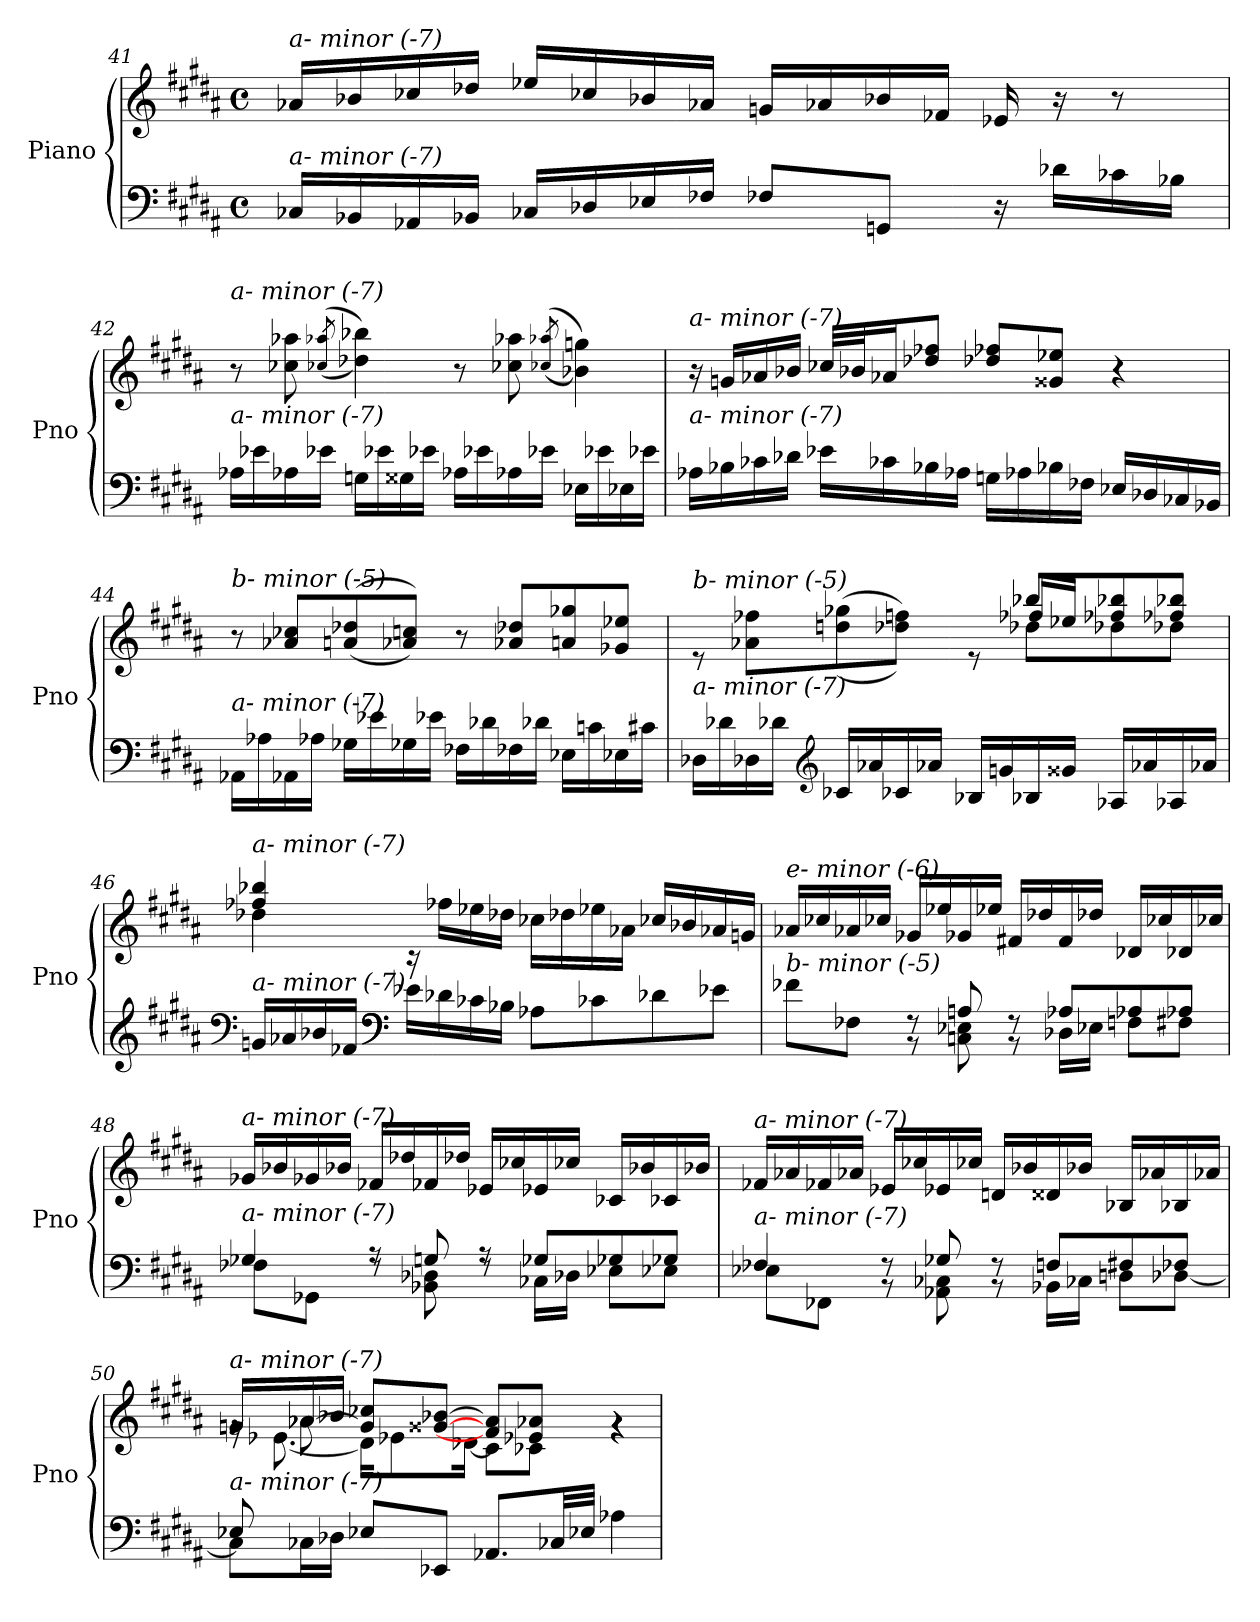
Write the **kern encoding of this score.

**kern	**kern
*part1	*part1
*staff2	*staff1
*I"Piano	*
*I'Pno	*
*clefF4	*clefG2
*k[f#c#g#d#a#]	*k[f#c#g#d#a#]
*M4/4	*M4/4
*met(c)	*met(c)
=41	=41
!	!LO:TX:i:t=a- minor (-7)
!LO:TX:i:t=a- minor (-7)	!
16C-Xi/LL	16a-Xi/LL
16BB-Xi/	16b-Xi/
16AA-Xi/	16cc-Xi/
16BB-Xi/JJ	16dd-Xi/JJ
16C-Xi/LL	16ee-Xi/LL
16D-Xi/	16cc-Xi/
16E-Xi/	16b-Xi/
16F-Xi/JJ	16a-Xi/JJ
8F-Xi/L	16gni/LL
.	16a-Xi/
8GGni/J	16b-Xi/
.	16f-Xi/JJ
16r	16e-Xi/
16d-Xi\LL	16r
16c-Xi\	8r
16B-Xi\JJ	.
=42	=42
!	!LO:TX:i:t=a- minor (-7)
!LO:TX:i:t=a- minor (-7)	!
16A-Xi\LL	8r
16e-Xi\	.
16A-Xi\	8cc-Xi\ 8aa-Xi\
16e-Xi\JJ	.
.	((>8qcc-Xi/ 8qaa-Xi/
16Gni\LL	4dd-Xi\ 4bb-Xi\))
16e-Xi\	.
16G##i\	.
16e-Xi\JJ	.
16A-Xi\LL	8r
16e-Xi\	.
16A-Xi\	8cc-Xi\ 8aa-Xi\
16e-Xi\JJ	.
.	((>8qcc-Xi/ 8qaa-Xi/
16E-Xi\LL	4b-Xi\ 4ggni\))
16e-Xi\	.
16E-Xi\	.
16e-Xi\JJ	.
!!LO:LB:g=z
=43	=43
!	!LO:TX:i:t=a- minor (-7)
!LO:TX:i:t=a- minor (-7)	!
16A-Xi\LL	16r
16B-Xi\	16gni/LL
16c-Xi\	16a-Xi/
16d-Xi\JJ	16b-Xi/JJ
16e-Xi\LL	32cc-Xi/LLL
.	32b-Xi/J
16c-Xi\	16a-Xi/J
16B-Xi\	8dd-Xi/ 8ff-Xi/J
16A-Xi\JJ	.
16Gni\LL	8dd-Xi/ 8ff-Xi/L
16A-Xi\	.
16B-Xi\	8g##i/ 8ee-Xi/J
16F-Xi\JJ	.
16E-Xi/LL	4r
16D-Xi/	.
16C-Xi/	.
16BB-Xi/JJ	.
=44	=44
!	!LO:TX:i:t=b- minor (-5)
!LO:TX:i:t=a- minor (-7)	!
16AA-Xi\LL	8r
16A-Xi\	.
16AA-Xi\	8a-Xi/ 8cc-Xi/L
16A-Xi\JJ	.
16G-Xi\LL	((>8an/ 8dd-Xi/
16e-Xi\	.
16G-Xi\	8a-Xi/ 8ccni/J))
16e-Xi\JJ	.
16F-Xi\LL	8r
16d-Xi\	.
16F-Xi\	8a-Xi/ 8dd-Xi/L
16d-Xi\JJ	.
16E-Xi\LL	8a/ 8gg-Xi/
16cni\	.
16E-Xi\	8g-Xi/ 8ee-Xi/J
16c#i\JJ	.
=45	=45
*^	*^
*	*^	*	*^
!	!	!	!LO:TX:i:t=b- minor (-5)	!	!
!LO:TX:i:t=a- minor (-7)	!	!	!	!	!
2ryy	2ryy	16D-Xi\LL	8re	2ryy	2ryy
.	.	16d-Xi\	.	.	.
.	.	16D-Xi\	8a-Xi\ 8ff-Xi\L	.	.
.	.	16d-Xi\JJ	.	.	.
*clefG2	*	*	*	*	*
.	.	16c-Xi/LL	((>8ddn\ 8gg-Xi\	.	.
.	.	16a-Xi/	.	.	.
.	.	16c-Xi/	8dd-Xi\ 8ffni\J))	.	.
.	.	16a-Xi/JJ	.	.	.
8ryy	8ryy	16B-Xi/LL	8re	8ryy	8ryy
.	.	16gni/	.	.	.
4.ryy	8ryy	16B-Xi/	8bb-Xi/L	8dd-Xi\L	16ff-Xi/LL
.	.	16g##i/JJ	.	.	16ee-Xi/JJ
.	4ryy	16A-Xi/LL	8ff-Xi/ 8bb-Xi/	8dd-Xi\	4ryy
.	.	16a-Xi/	.	.	.
.	.	16A-Xi/	8ff-Xi/ 8bb-Xi/J	8dd-Xi\J	.
.	.	16a-Xi/JJ	.	.	.
*	*	*	*	*v	*v
!!LO:LB:g=z
=46	=46	=46	=46	=46
!	!	!	!LO:TX:i:t=a- minor (-7)	!
!LO:TX:i:t=a- minor (-7)	!	!	!	!
*	*v	*v	*	*
4ryy	16gni/LL	4ff-Xi/ 4bb-Xi/	4dd-Xi\
.	16a-Xi/	.	.
.	16b-Xi/	.	.
.	16f-Xi/JJ	.	.
*clefF4	*	*	*
2.ryy	16e-Xi\LL	16rc	2.ryy
.	16d-Xi\	16ff-Xi\LL	.
.	16c-Xi\	16ee-Xi\	.
.	16B-Xi\JJ	16dd-Xi\JJ	.
.	8A-Xi\L	16cc-Xi\LL	.
.	.	16dd-Xi\	.
.	8c-Xi\	16ee-Xi\	.
.	.	16a-Xi\JJ	.
.	8d-Xi\	16cc-Xi/LL	.
.	.	16b-Xi/	.
.	8e-Xi\J	16a-Xi/	.
.	.	16gni/JJ	.
=47	=47	=47	=47
!	!	!LO:TX:i:t=e- minor (-6)	!
!LO:TX:i:t=b- minor (-5)	!	!	!
8f-Xi\L	4ryy	16a-Xi/LL	4ryy
.	.	16cc-Xi/	.
8F-Xi\J	.	16a-Xi/	.
.	.	16cc-Xi/JJ	.
8rBB	8rF	16g-Xi/LL	2.ryy
.	.	16ee-Xi/	.
8An/	8Cni\ 8E-Xi\	16g-Xi/	.
.	.	16ee-Xi/JJ	.
8rBB	8rF	16f#Xi/LL	.
.	.	16dd-Xi/	.
8A-Xi/L	16D-Xi\LL	16f#i/	.
.	16E-Xi\JJ	16dd-Xi/JJ	.
8A-Xi/	8Fni\L	16d-Xi/LL	.
.	.	16cc-Xi/	.
8A-Xi/J	8F#i\J	16d-Xi/	.
.	.	16cc-Xi/JJ	.
*	*	*v	*v
=48	=48	=48
!	!	!LO:TX:i:t=a- minor (-7)
!LO:TX:i:t=a- minor (-7)	!	!
4G-Xi/	8F-Xi\L	16g-Xi/LL
.	.	16b-Xi/
.	8GG-Xi\J	16g-Xi/
.	.	16b-Xi/JJ
8r	8rF	16f-Xi/LL
.	.	16dd-Xi/
8Gn/	8BB-Xi\ 8D-Xi\	16f-Xi/
.	.	16dd-Xi/JJ
8r	8rF	16e-Xi/LL
.	.	16cc-Xi/
8G-Xi/L	16C-Xi\LL	16e-Xi/
.	16D-Xi\JJ	16cc-Xi/JJ
8G-Xi/	8E-Xi\L	16c-Xi/LL
.	.	16b-Xi/
8G-Xi/J	8E-Xi\J	16c-Xi/
.	.	16b-Xi/JJ
!!LO:LB:g=z
=49	=49	=49
!	!	!LO:TX:i:t=a- minor (-7)
!LO:TX:i:t=a- minor (-7)	!	!
4F-Xi/	8E-Xi\L	16f-Xi/LL
.	.	16a-Xi/
.	8FF-Xi\J	16f-Xi/
.	.	16a-Xi/JJ
8rBB	8rF	16e-Xi/LL
.	.	16cc-Xi/
8G-Xi/	8AA-Xi\ 8C-Xi\	16e-Xi/
.	.	16cc-Xi/JJ
8rBB	8rF	16dni/LL
.	.	16b-Xi/
8Fni/L	16BB-Xi\LL	16d##i/
.	16C-Xi\JJ	16b-Xi/JJ
8F#i/	8Dni\L	16B-Xi/LL
.	.	16a-Xi/
8F-Xi/J	[8D-Xi\J	16B-Xi/
.	.	16a-Xi/JJ
=50	=50	=50
*	*^	*^
*	*	*	*	*^
*	*	*	*	*	*^
!	!	!	!LO:TX:i:t=a- minor (-7)	!	!	!
!LO:TX:i:t=a- minor (-7)	!	!	!	!	!	!
8ryy	8E-Xi/	8C#\L]	16gni/LL	16rg	8ryy	4ryy
.	.	.	16e-Xi/yy	[8.e-Xi\	.	.
8ryy	8ryy	16C-Xi\L	16a-Xi/	.	[8a-Xi\	.
.	.	16D-Xi\JJ	16b-Xi/JJ	.	.	.
2.ryy	8E-Xi/L	2.ryy	8g#/] 8cc-Xi/L	16d#\KL]	2.ryy	2.ryy
.	.	.	.	8e-Xi\	.	.
.	8EE-Xi/J	.	[8g##Xi/ [8b-Xi/J	.	.	.
.	.	.	.	[16d-Xi\Jk	.	.
.	8.AA-Xi/L	.	8f##/] 8a#/]L	8c#\L]	.	.
.	.	.	8e-Xi/ 8a-Xi/J	8c-Xi\J	.	.
.	32C-Xi/LL	.	.	.	.	.
.	32E-Xi/JJJ	.	.	.	.	.
.	4A-Xi\	.	4rg	4rg	.	.
*v	*v	*v	*	*	*	*
*	*v	*v	*v	*v
=	=
*-	*-
